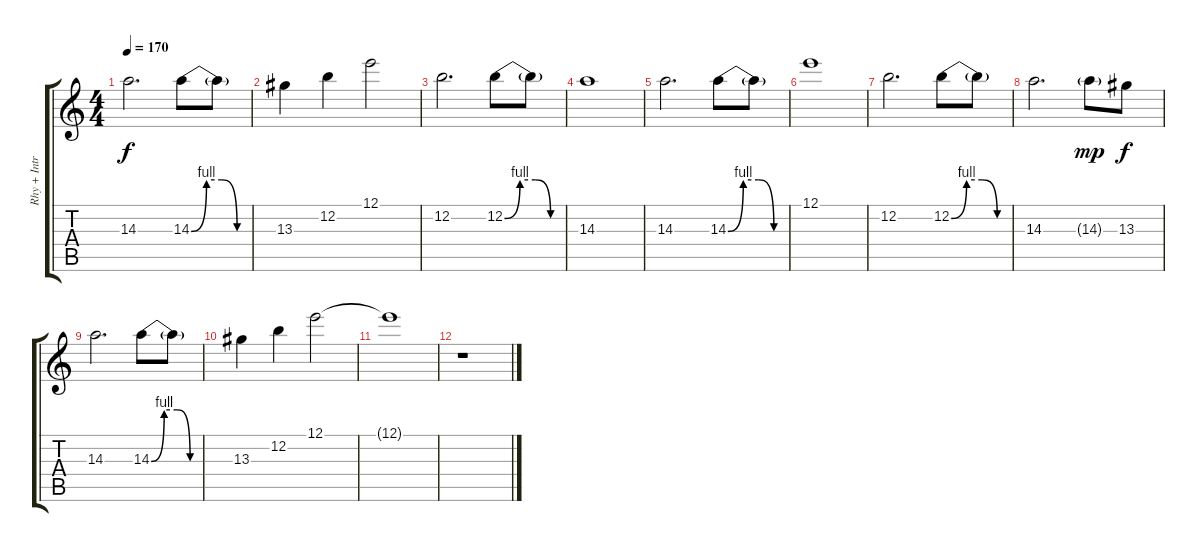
\track ("Rhy + Intro" "Rhy + Intr") {instrument distortionguitar}
\staff {score tabs}
\tuning (E4 B3 G3 D3 A2 E2) {hide}
\ts (4 4)
\tempo 170
\clef g2
\ks c
14.3.2{d dy f} 14.3{be (custom 0 0 15 4 30 4 45 0 60 0)}.8 14.3{t}.8 |
13.3.4 12.2.4 12.1.2 |
12.2.2{d} 12.2{be (custom 0 0 15 4 30 4 45 0 60 0)}.8 12.2{t}.8 |
14.3.1 |
14.3.2{d} 14.3{be (custom 0 0 15 4 30 4 45 0 60 0)}.8 14.3{t}.8 |
12.1.1 |
12.2.2{d} 12.2{be (custom 0 0 15 4 30 4 45 0 60 0)}.8 12.2{t}.8 |
14.3.2{d} 14.3{g}.8{dy mp} 13.3.8{dy f} |
14.3.2{d} 14.3{be (custom 0 0 15 4 30 4 45 0 60 0)}.8 14.3{t}.8 |
13.3.4 12.2.4 12.1.2 |
12.1{t}.1 |
r.1
